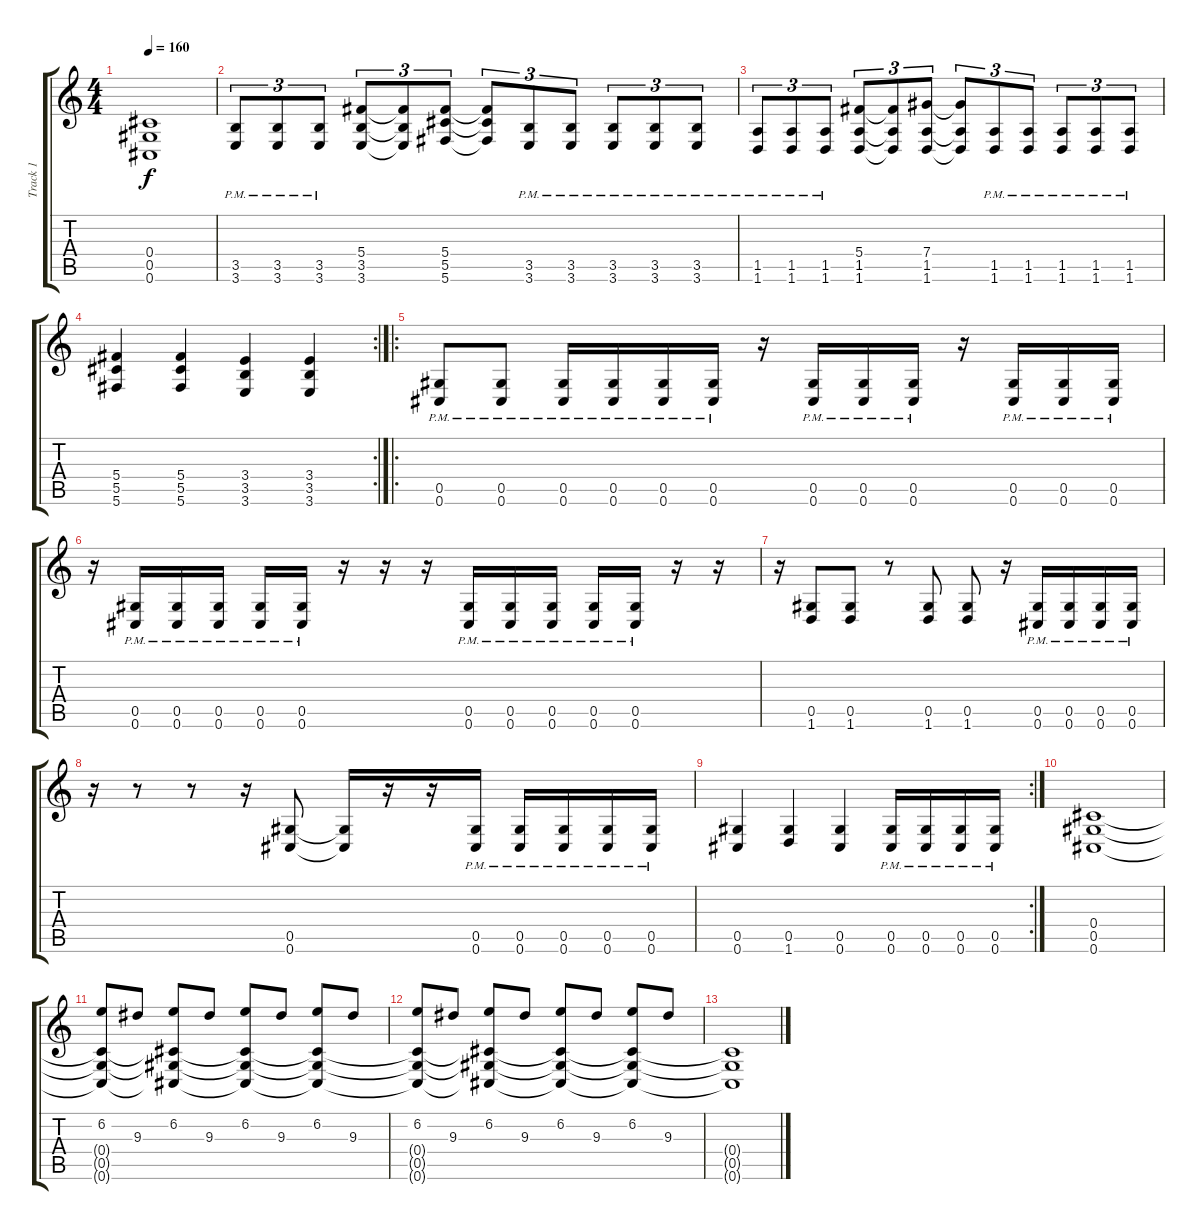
\track ("Track 1" "Track 1") {instrument distortionguitar}
\staff {score tabs}
\tuning (Eb4 Bb3 Gb3 Db3 Ab2 Db2) {hide}
\ts (4 4)
\tempo 160
\clef g2
\ks c
(0.4{t} 0.5{t} 0.6{t}).1{dy f} |
(3.5{pm} 3.6{pm}).8{tu (3 2)} (3.5{pm} 3.6{pm}).8{tu (3 2)} (3.5{pm} 3.6{pm}).8{tu (3 2)} (5.4 3.5 3.6).8{tu (3 2)} (5.4{t} 3.5{t} 3.6{t}).8{tu (3 2)} (5.4 5.5 5.6).8{tu (3 2)} (5.4{t} 5.5{t} 5.6{t}).8{tu (3 2)} (3.5{pm} 3.6{pm}).8{tu (3 2)} (3.5{pm} 3.6{pm}).8{tu (3 2)} (3.5{pm} 3.6{pm}).8{tu (3 2)} (3.5{pm} 3.6{pm}).8{tu (3 2)} (3.5{pm} 3.6{pm}).8{tu (3 2)} |
(1.5{pm} 1.6{pm}).8{tu (3 2)} (1.5{pm} 1.6{pm}).8{tu (3 2)} (1.5{pm} 1.6{pm}).8{tu (3 2)} (5.4 1.5 1.6).8{tu (3 2)} (5.4{t} 1.5{t} 1.6{t}).8{tu (3 2)} (7.4 1.5 1.6).8{tu (3 2)} (7.4{t} 1.5{t} 1.6{t}).8{tu (3 2)} (1.5{pm} 1.6{pm}).8{tu (3 2)} (1.5{pm} 1.6{pm}).8{tu (3 2)} (1.5{pm} 1.6{pm}).8{tu (3 2)} (1.5{pm} 1.6{pm}).8{tu (3 2)} (1.5{pm} 1.6{pm}).8{tu (3 2)} |
\rc 2
(5.4 5.5 5.6).4 (5.4 5.5 5.6).4 (3.4 3.5 3.6).4 (3.4 3.5 3.6).4 |
\ro
(0.5{pm} 0.6{pm}).8 (0.5{pm} 0.6{pm}).8 (0.5{pm} 0.6{pm}).16 (0.5{pm} 0.6{pm}).16 (0.5{pm} 0.6{pm}).16 (0.5{pm} 0.6{pm}).16 r.16 (0.5{pm} 0.6{pm}).16 (0.5{pm} 0.6{pm}).16 (0.5{pm} 0.6{pm}).16 r.16 (0.5{pm} 0.6{pm}).16 (0.5{pm} 0.6{pm}).16 (0.5{pm} 0.6{pm}).16 |
r.16 (0.5{pm} 0.6{pm}).16 (0.5{pm} 0.6{pm}).16 (0.5{pm} 0.6{pm}).16 (0.5{pm} 0.6{pm}).16 (0.5{pm} 0.6{pm}).16 r.16 r.16 r.16 (0.5{pm} 0.6{pm}).16 (0.5{pm} 0.6{pm}).16 (0.5{pm} 0.6{pm}).16 (0.5{pm} 0.6{pm}).16 (0.5{pm} 0.6{pm}).16 r.16 r.16 |
r.16 (0.5 1.6).8 (0.5 1.6).8 r.8 (0.5 1.6).8 (0.5 1.6).8 r.16 (0.5{pm} 0.6{pm}).16 (0.5{pm} 0.6{pm}).16 (0.5{pm} 0.6{pm}).16 (0.5{pm} 0.6{pm}).16 |
r.16 r.8 r.8 r.16 (0.5 0.6).8 (0.5{t} 0.6{t}).16 r.16 r.16 (0.5{pm} 0.6{pm}).16 (0.5{pm} 0.6{pm}).16 (0.5{pm} 0.6{pm}).16 (0.5{pm} 0.6{pm}).16 (0.5{pm} 0.6{pm}).16 |
\rc 2
(0.5 0.6).4 (0.5 1.6).4 (0.5 0.6).4 (0.5{pm} 0.6{pm}).16 (0.5{pm} 0.6{pm}).16 (0.5{pm} 0.6{pm}).16 (0.5{pm} 0.6{pm}).16 |
(0.4 0.5 0.6).1 |
(6.2 0.4{t} 0.5{t} 0.6{t}).8 9.3.8 (6.2 0.4{t} 0.5{t} 0.6{t}).8 9.3.8 (6.2 0.4{t} 0.5{t} 0.6{t}).8 9.3.8 (6.2 0.4{t} 0.5{t} 0.6{t}).8 9.3.8 |
(6.2 0.4{t} 0.5{t} 0.6{t}).8 9.3.8 (6.2 0.4{t} 0.5{t} 0.6{t}).8 9.3.8 (6.2 0.4{t} 0.5{t} 0.6{t}).8 9.3.8 (6.2 0.4{t} 0.5{t} 0.6{t}).8 9.3.8 |
(0.4{t} 0.5{t} 0.6{t}).1
